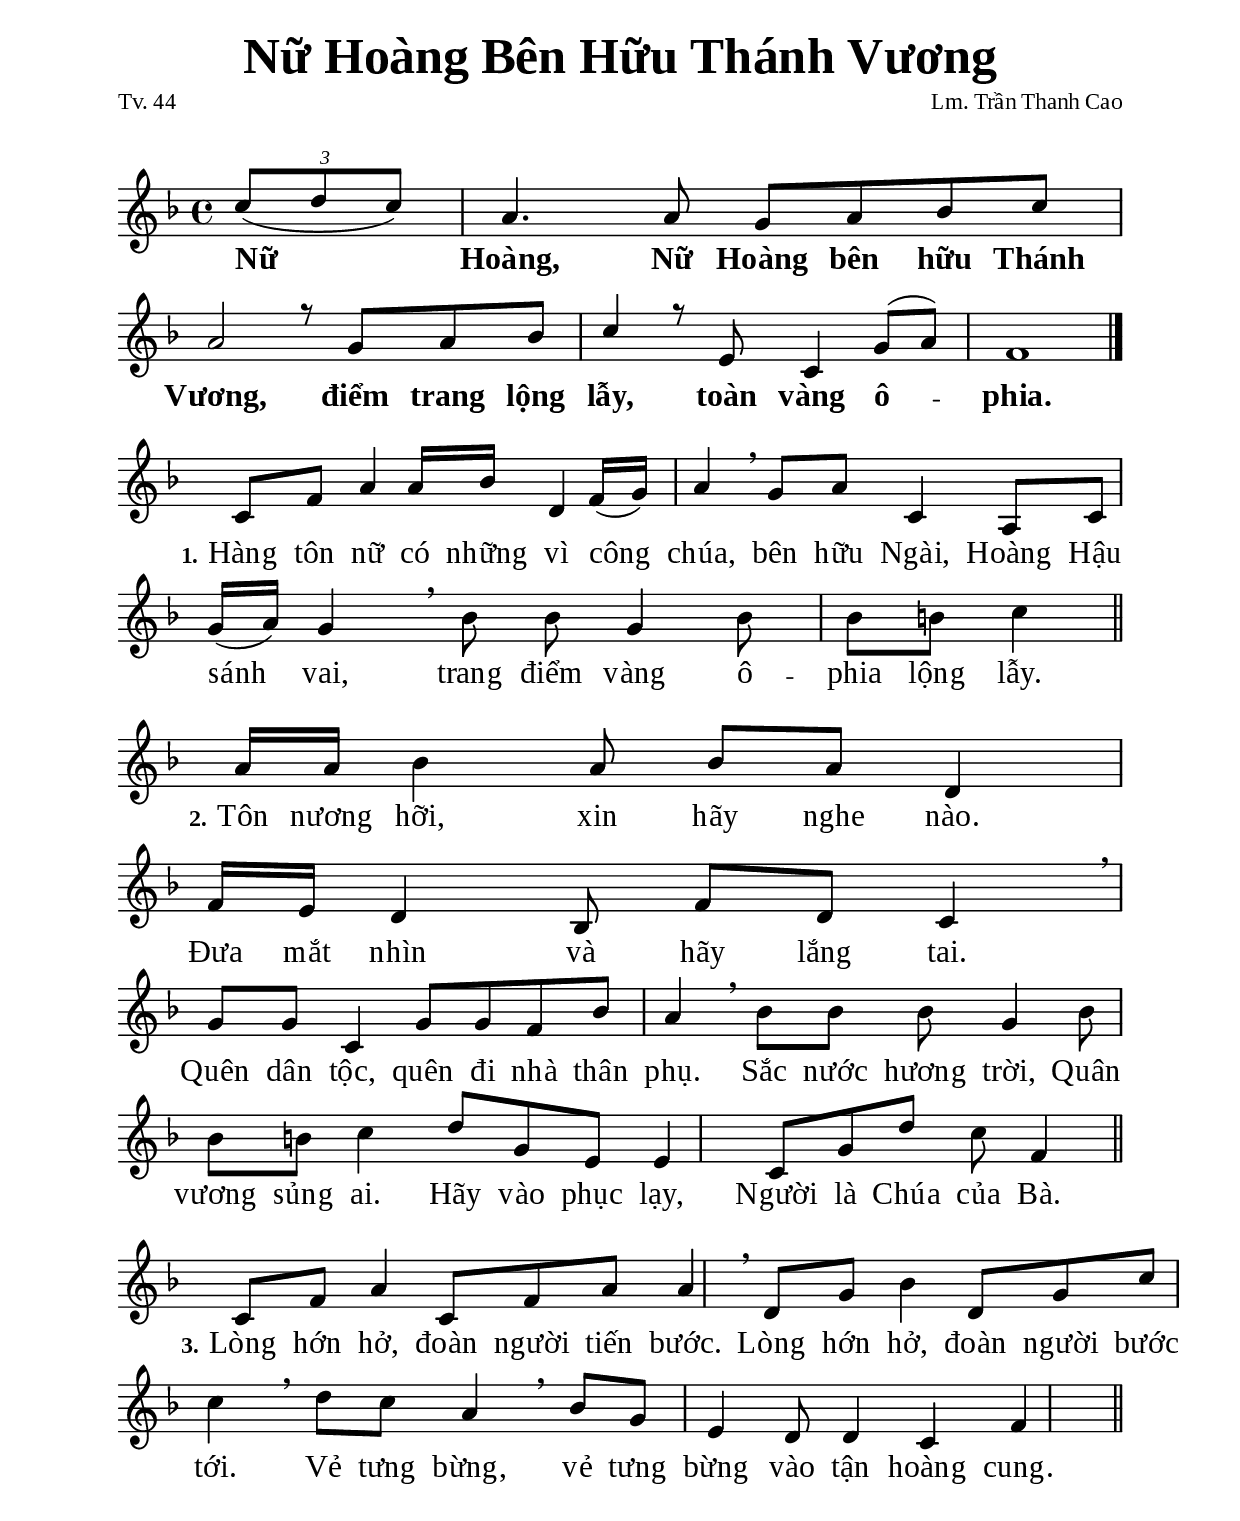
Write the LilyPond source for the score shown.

% Cài đặt chung
\version "2.20.0"
\include "english.ly"

\header {
  title = \markup { \fontsize #3 "Nữ Hoàng Bên Hữu Thánh Vương" }
  poet = "Tv. 44"
  composer = "Lm. Trần Thanh Cao"
  arranger = " "
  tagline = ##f
}

\paper {
  #(set-paper-size "a4")
  top-margin = 10\mm
  bottom-margin = 10\mm
  left-margin = 20\mm
  right-margin = 20\mm
  indent = #0
  #(define fonts
    (make-pango-font-tree
      "Liberation Serif"
      "Liberation Serif"
      "Liberation Serif"
      (/ 20 20)))
  page-count = #1
}

% Nhạc điệp khúc
nhacDiepKhuc = \relative c'' {
  \partial 4 \tuplet 3/2 { c8 _(d c) } |
  a4. a8 g a bf c |
  a2 r8 g a bf |
  c4 r8 e, c4 g'8 (a) |
  f1 \bar "|."
}

% Nhạc phiên khúc
nhacPhienKhucMot = \relative c' {
  c8 f a4 a16 bf d,4 f16 (g) a4 \breathe
  g8 a c,4 a8 c g'16 (a) g4 \breathe
  bf8 bf g4 bf8 bf b! c4 \bar "||"
}

nhacPhienKhucHai = \relative c'' {
  a16 a bf4 a8 bf a d,4 f16 e d4 bf8 f' d c4 \breathe
  g'8 g c,4 g'8 g f bf a4 \breathe
  bf8 bf bf g4
  bf8 bf b! c4 d8 g, e e4 c8 g' d' c f,4 \bar "||"
}

nhacPhienKhucBa = \relative c' {
  8 f a4 c,8 f a a4 \breathe
  d,8 g bf4 d,8 g c c4 \breathe
  d8 c a4 \breathe
  bf8 g e4 d8 d4 c f \bar "||"
}

% Lời điệp khúc
loiDiepKhuc = \lyricmode {
  Nữ Hoàng, Nữ Hoàng bên hữu Thánh Vương,
  điểm trang lộng lẫy, toàn vàng ô -- phia.
}

% Lời phiên khúc
loiPhienKhucMot = \lyricmode {
  \set stanza = #"1."
  Hàng tôn nữ có những vì công chúa,
  bên hữu Ngài, Hoàng Hậu sánh vai,
  trang điểm vàng ô -- phia lộng lẫy.
}

loiPhienKhucHai = \lyricmode {
  \set stanza = #"2."
  Tôn nương hỡi, xin hãy nghe nào.
  Đưa mắt nhìn và hãy lắng tai.
  Quên dân tộc, quên đi nhà thân phụ.
  Sắc nước hương trời, Quân vương sủng ai.
  Hãy vào phục lạy, Người là Chúa của Bà.
}

loiPhienKhucBa = \lyricmode {
  \set stanza = #"3."
  Lòng hớn hở, đoàn người tiến bước.
  Lòng hớn hở, đoàn người bước tới.
  Vẻ tưng bừng, vẻ tưng bừng vào tận hoàng cung.
}


% Dàn trang
\score {
  \new ChoirStaff <<
    \new Staff = diepKhuc \with {
        \consists "Merge_rests_engraver"
        \magnifyStaff #(magstep +1)
      }
      <<
      \new Voice = beSop {
        \voiceOne \key f \major \time 4/4 \nhacDiepKhuc
      }
    >>
    \new Lyrics \lyricsto beSop \loiDiepKhuc
  >>
  \layout {
    \override Lyrics.LyricText.font-series = #'bold
    \override Lyrics.LyricText.font-size = #+3
    \override Lyrics.LyricSpace.minimum-distance = #2.0
    \override Score.BarNumber.break-visibility = ##(#f #f #f)
    \override Score.SpacingSpanner.uniform-stretching = ##t
  }
}

\score {
  \new ChoirStaff <<
    \new Staff = phienKhuc \with {
        \magnifyStaff #(magstep +1)
      }
      <<
      \new Voice = beSop {
        \key f \major \time 4/4 \nhacPhienKhucMot
      }
    >>
    \new Lyrics \lyricsto beSop \loiPhienKhucMot
  >>
  \layout {
    \override Staff.TimeSignature.transparent = ##t
    \override Lyrics.LyricText.font-size = #+3
    \override Lyrics.LyricSpace.minimum-distance = #1.5
    \override Score.BarNumber.break-visibility = ##(#f #f #f)
    \override Score.SpacingSpanner.uniform-stretching = ##t
    \set Score.barAlways = ##t
    \set Score.defaultBarType = ""
  } 
}

\score {
  \new ChoirStaff <<
    \new Staff = phienKhuc \with {
        \magnifyStaff #(magstep +1)
      }
      <<
      \new Voice = beSop {
        \key f \major \time 4/4 \nhacPhienKhucHai
      }
    >>
    \new Lyrics \lyricsto beSop \loiPhienKhucHai
  >>
  \layout {
    \override Staff.TimeSignature.transparent = ##t
    \override Lyrics.LyricText.font-size = #+3
    \override Lyrics.LyricSpace.minimum-distance = #1.5
    \override Score.BarNumber.break-visibility = ##(#f #f #f)
    \override Score.SpacingSpanner.uniform-stretching = ##t
    \set Score.barAlways = ##t
    \set Score.defaultBarType = ""
  } 
}

\score {
  \new ChoirStaff <<
    \new Staff = phienKhuc \with {
        \magnifyStaff #(magstep +1)
      }
      <<
      \new Voice = beSop {
        \key f \major \time 4/4 \nhacPhienKhucBa
      }
    >>
    \new Lyrics \lyricsto beSop \loiPhienKhucBa
  >>
  \layout {
    \override Staff.TimeSignature.transparent = ##t
    \override Lyrics.LyricText.font-size = #+3
    \override Lyrics.LyricSpace.minimum-distance = #1.5
    \override Score.BarNumber.break-visibility = ##(#f #f #f)
    \override Score.SpacingSpanner.uniform-stretching = ##t
    \set Score.barAlways = ##t
    \set Score.defaultBarType = ""
  } 
}
